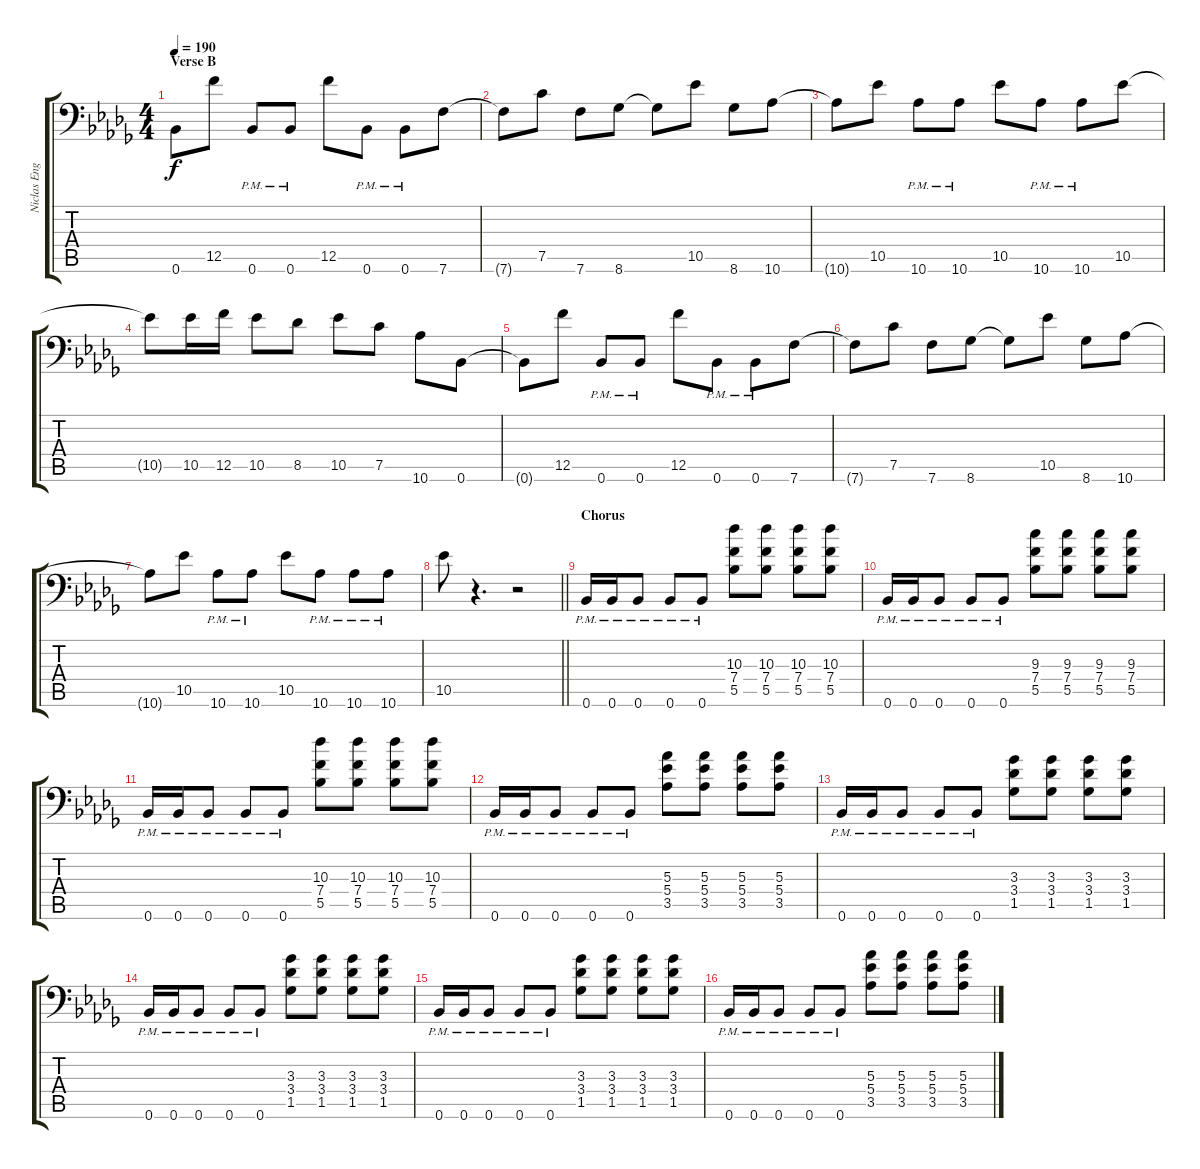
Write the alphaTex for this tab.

\track ("Niclas Engelin" "Niclas Eng") {instrument distortionguitar}
\staff {score tabs}
\tuning (C4 G3 Eb3 Bb2 F2 Bb1) {hide}
\ts (4 4)
\section ("" "Verse B")
\tempo 190
\clef f4
\ks db
0.6{t}.8{dy f} 12.5.8 0.6{pm}.8 0.6{pm}.8 12.5.8 0.6{pm}.8 0.6{pm}.8 7.6.8 |
7.6{t}.8 7.5.8 7.6.8 8.6.8 8.6{t}.8 10.5.8 8.6.8 10.6.8 |
10.6{t}.8 10.5.8 10.6{pm}.8 10.6{pm}.8 10.5.8 10.6{pm}.8 10.6{pm}.8 10.5.8 |
10.5{t}.8 10.5.16 12.5.16 10.5.8 8.5.8 10.5.8 7.5.8 10.6.8 0.6.8 |
0.6{t}.8 12.5.8 0.6{pm}.8 0.6{pm}.8 12.5.8 0.6{pm}.8 0.6{pm}.8 7.6.8 |
7.6{t}.8 7.5.8 7.6.8 8.6.8 8.6{t}.8 10.5.8 8.6.8 10.6.8 |
10.6{t}.8 10.5.8 10.6{pm}.8 10.6{pm}.8 10.5.8 10.6{pm}.8 10.6{pm}.8 10.6{pm}.8 |
\barLineRight lightlight
10.5.8 r.4{d} r.2 |
\section ("" "Chorus")
0.6{pm}.16 0.6{pm}.16 0.6{pm}.8 0.6{pm}.8 0.6{pm}.8 (10.3 7.4 5.5).8 (10.3 7.4 5.5).8 (10.3 7.4 5.5).8 (10.3 7.4 5.5).8 |
0.6{pm}.16 0.6{pm}.16 0.6{pm}.8 0.6{pm}.8 0.6{pm}.8 (9.3 7.4 5.5).8 (9.3 7.4 5.5).8 (9.3 7.4 5.5).8 (9.3 7.4 5.5).8 |
0.6{pm}.16 0.6{pm}.16 0.6{pm}.8 0.6{pm}.8 0.6{pm}.8 (10.3 7.4 5.5).8 (10.3 7.4 5.5).8 (10.3 7.4 5.5).8 (10.3 7.4 5.5).8 |
0.6{pm}.16 0.6{pm}.16 0.6{pm}.8 0.6{pm}.8 0.6{pm}.8 (5.3 5.4 3.5).8 (5.3 5.4 3.5).8 (5.3 5.4 3.5).8 (5.3 5.4 3.5).8 |
0.6{pm}.16 0.6{pm}.16 0.6{pm}.8 0.6{pm}.8 0.6{pm}.8 (3.3 3.4 1.5).8 (3.3 3.4 1.5).8 (3.3 3.4 1.5).8 (3.3 3.4 1.5).8 |
0.6{pm}.16 0.6{pm}.16 0.6{pm}.8 0.6{pm}.8 0.6{pm}.8 (3.3 3.4 1.5).8 (3.3 3.4 1.5).8 (3.3 3.4 1.5).8 (3.3 3.4 1.5).8 |
0.6{pm}.16 0.6{pm}.16 0.6{pm}.8 0.6{pm}.8 0.6{pm}.8 (3.3 3.4 1.5).8 (3.3 3.4 1.5).8 (3.3 3.4 1.5).8 (3.3 3.4 1.5).8 |
0.6{pm}.16 0.6{pm}.16 0.6{pm}.8 0.6{pm}.8 0.6{pm}.8 (5.3 5.4 3.5).8 (5.3 5.4 3.5).8 (5.3 5.4 3.5).8 (5.3 5.4 3.5).8
